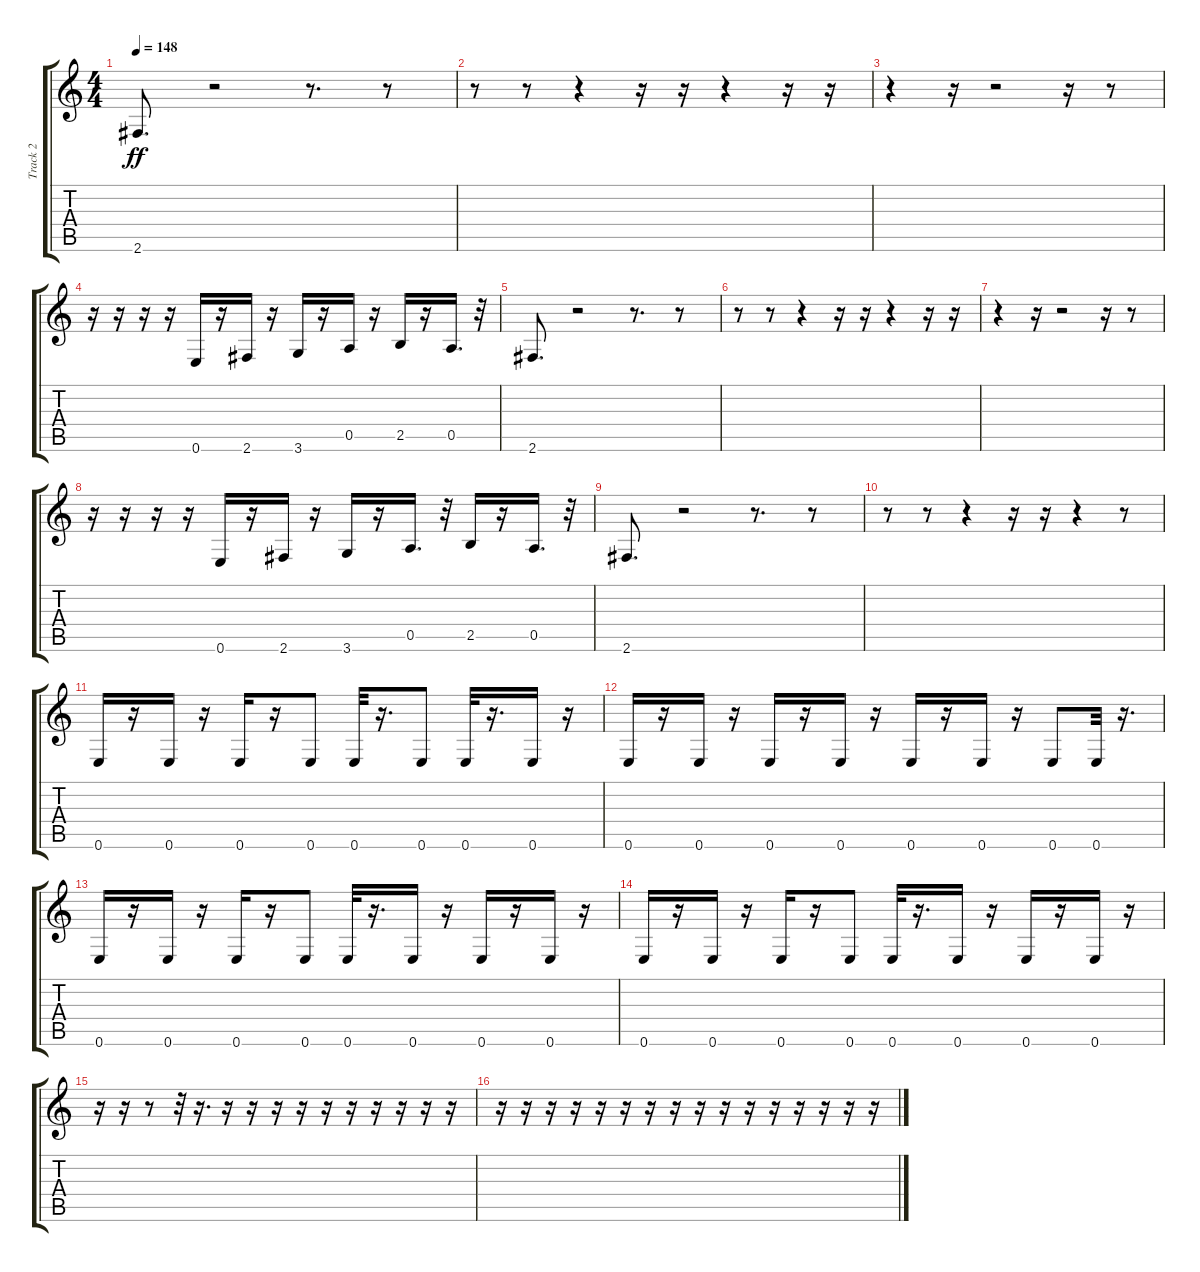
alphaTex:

\track ("Track 2" "Track 2") {instrument synthbass1}
\staff {score tabs}
\tuning (E4 B3 G3 D3 A2 E2) {hide}
\ts (4 4)
\tempo 148
\clef g2
\ks c
2.6.8{d dy ff} r.2 r.8{d} r.8 |
r.8 r.8 r.4 r.16 r.16 r.4 r.16 r.16 |
r.4 r.16 r.2 r.16 r.8 |
r.16 r.16 r.16 r.16 0.6.16 r.16 2.6.16 r.16 3.6.16 r.16 0.5.16 r.16 2.5.16 r.16 0.5.16{d} r.32 |
2.6.8{d} r.2 r.8{d} r.8 |
r.8 r.8 r.4 r.16 r.16 r.4 r.16 r.16 |
r.4 r.16 r.2 r.16 r.8 |
r.16 r.16 r.16 r.16 0.6.16 r.16 2.6.16 r.16 3.6.16 r.16 0.5.16{d} r.32 2.5.16 r.16 0.5.16{d} r.32 |
2.6.8{d} r.2 r.8{d} r.8 |
r.8 r.8 r.4 r.16 r.16 r.4 r.8 |
0.6.16 r.16 0.6.16 r.16 0.6.16 r.16 0.6.8 0.6.32 r.16{d} 0.6.8 0.6.32 r.16{d} 0.6.16 r.16 |
0.6.16 r.16 0.6.16 r.16 0.6.16 r.16 0.6.16 r.16 0.6.16 r.16 0.6.16 r.16 0.6.8 0.6.32 r.16{d} |
0.6.16 r.16 0.6.16 r.16 0.6.16 r.16 0.6.8 0.6.32 r.16{d} 0.6.16 r.16 0.6.16 r.16 0.6.16 r.16 |
0.6.16 r.16 0.6.16 r.16 0.6.16 r.16 0.6.8 0.6.32 r.16{d} 0.6.16 r.16 0.6.16 r.16 0.6.16 r.16 |
r.16 r.16 r.8 r.32 r.16{d} r.16 r.16 r.16 r.16 r.16 r.16 r.16 r.16 r.16 r.16 |
r.16 r.16 r.16 r.16 r.16 r.16 r.16 r.16 r.16 r.16 r.16 r.16 r.16 r.16 r.16 r.16
